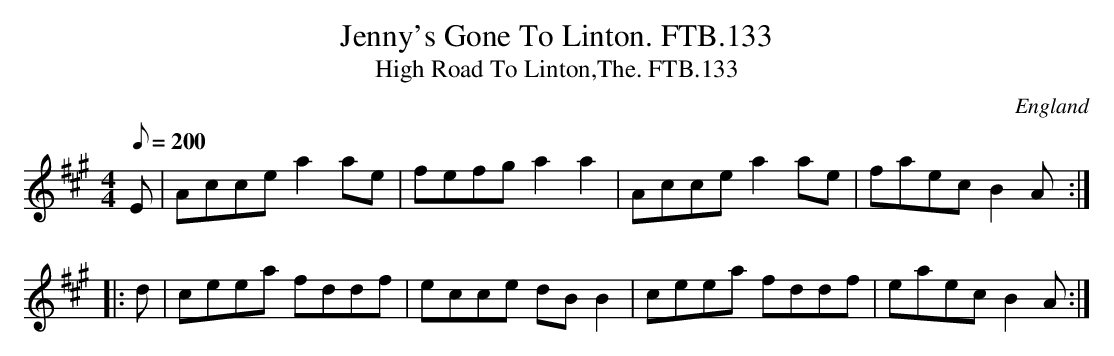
X:1
T:Jenny's Gone To Linton. FTB.133
T:High Road To Linton,The. FTB.133
M:4/4
L:1/8
Q:200
O:England
K:A
E|Accea2ae|fefga2a2|Accea2ae|faecB2A:|
|:d|ceea fddf|ecce dBB2|ceea fddf|eaecB2A:|
